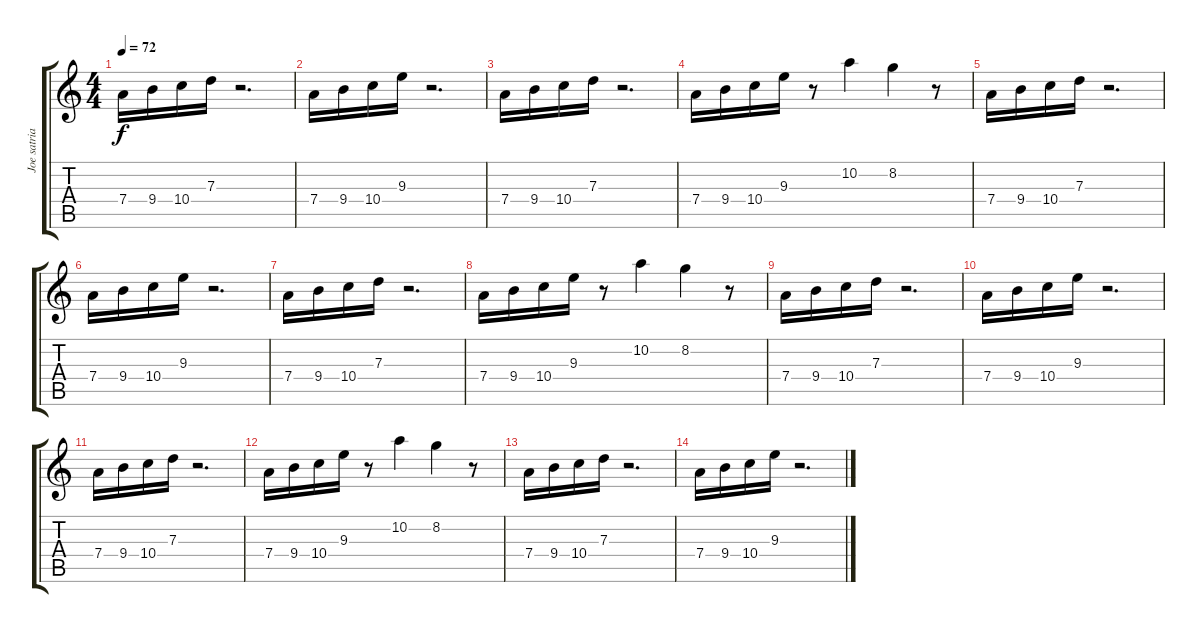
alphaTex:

\track ("Joe satriani lead" "Joe satria") {instrument distortionguitar}
\staff {score tabs}
\tuning (E4 B3 G3 D3 A2 E2) {hide}
\ts (4 4)
\tempo 72
\clef g2
\ks c
7.4.16{dy f} 9.4.16 10.4.16 7.3.16 r.2{d} |
7.4.16 9.4.16 10.4.16 9.3.16 r.2{d} |
7.4.16 9.4.16 10.4.16 7.3.16 r.2{d} |
7.4.16 9.4.16 10.4.16 9.3.16 r.8 10.2.4 8.2.4 r.8 |
7.4.16 9.4.16 10.4.16 7.3.16 r.2{d} |
7.4.16 9.4.16 10.4.16 9.3.16 r.2{d} |
7.4.16 9.4.16 10.4.16 7.3.16 r.2{d} |
7.4.16 9.4.16 10.4.16 9.3.16 r.8 10.2.4 8.2.4 r.8 |
7.4.16 9.4.16 10.4.16 7.3.16 r.2{d} |
7.4.16 9.4.16 10.4.16 9.3.16 r.2{d} |
7.4.16 9.4.16 10.4.16 7.3.16 r.2{d} |
7.4.16 9.4.16 10.4.16 9.3.16 r.8 10.2.4 8.2.4 r.8 |
7.4.16 9.4.16 10.4.16 7.3.16 r.2{d} |
7.4.16 9.4.16 10.4.16 9.3.16 r.2{d}
